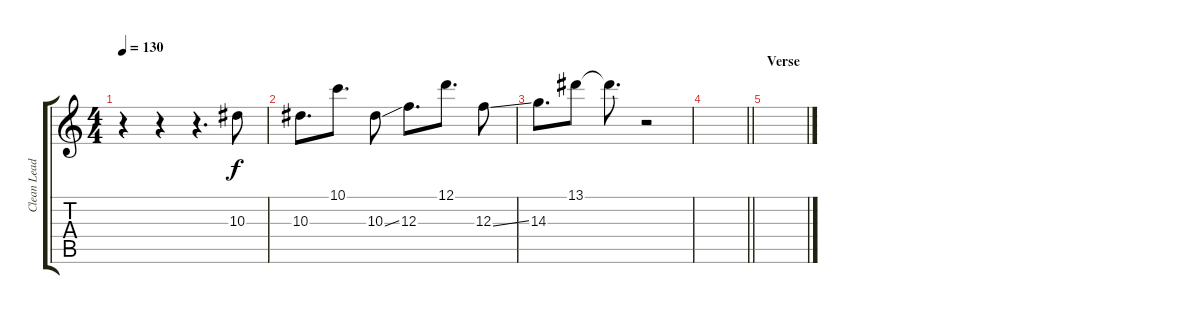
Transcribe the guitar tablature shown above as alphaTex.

\track ("Clean Lead (Effect)" "Clean Lead") {instrument electricguitarclean}
\staff {score tabs}
\tuning (D4 A3 F3 C3 G2 C2) {hide}
\ts (4 4)
\tempo 130
\clef g2
\ks c
r.4{dy f} r.4 r.4{d} 10.3.8 |
10.3.8{d} 10.1.8{d} 10.3{ss}.8 12.3.8{d} 12.1.8{d} 12.3{ss}.8 |
14.3.8{d} 13.1.8 13.1{t}.8{d} r.2 |
\barLineRight lightlight
|
\section ("" "Verse ")
